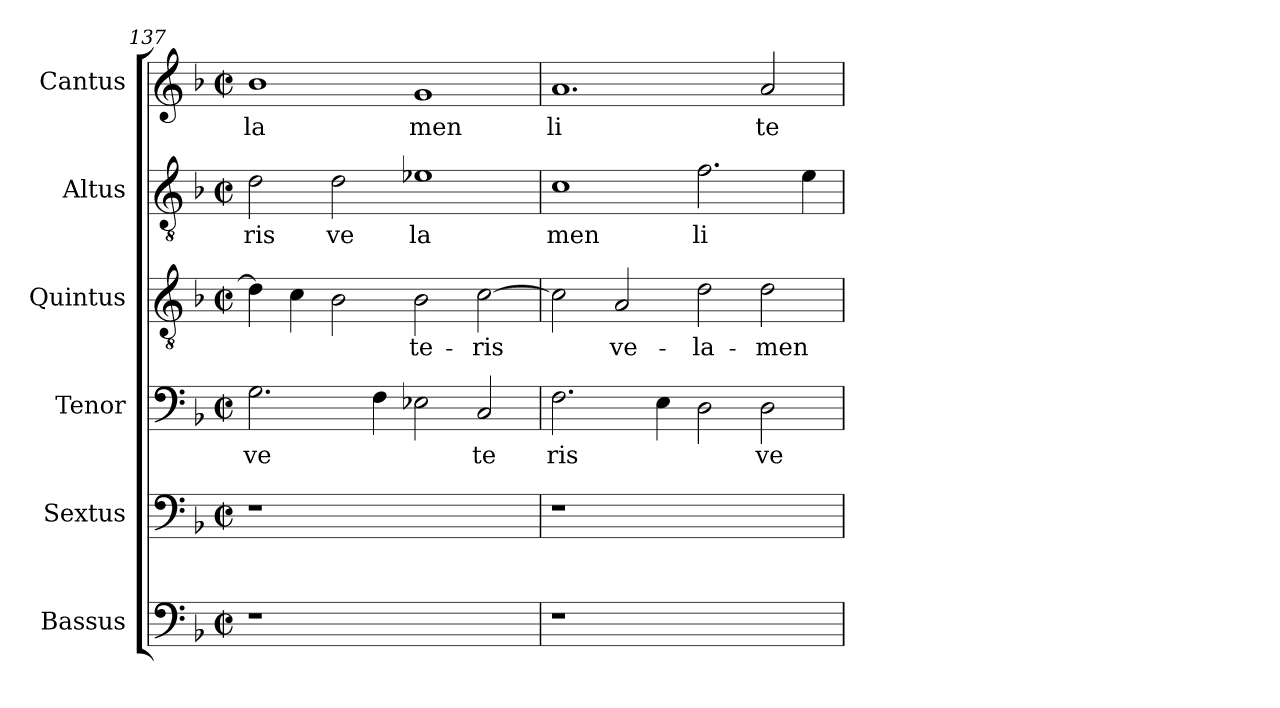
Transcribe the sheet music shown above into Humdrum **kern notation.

**kern	**kern	**kern	**text	**kern	**text	**kern	**text	**kern	**text
*part6	*part5	*part4	*part4	*part3	*part3	*part2	*part2	*part1	*part1
*staff6	*staff5	*staff4	*staff4	*staff3	*staff3	*staff2	*staff2	*staff1	*staff1
*I"Bassus	*I"Sextus	*I"Tenor	*	*I"Quintus	*	*I"Altus	*	*I"Cantus	*
*clefF4	*clefF4	*clefF4	*	*clefGv2	*	*clefGv2	*	*clefG2	*
*k[b-]	*k[b-]	*k[b-]	*	*k[b-]	*	*k[b-]	*	*k[b-]	*
*F:	*F:	*F:	*	*F:	*	*F:	*	*F:	*
*M2/2	*M2/2	*M2/2	*	*M2/2	*	*M2/2	*	*M2/2	*
*met(c|)	*met(c|)	*met(c|)	*	*met(c|)	*	*met(c|)	*	*met(c|)	*
=137	=137	=137	=137	=137	=137	=137	=137	=137	=137
!	!	!	!LO:LY:b:cj	!	!	!	!LO:LY:b:cj	!	!LO:LY:b:cj
1r	1r	2.G\	ve	4d\]	.	2d\	ris	1b-	la
.	.	.	.	4c\	.	.	.	.	.
!	!	!	!	!	!	!	!LO:LY:b:cj	!	!
.	.	.	.	2B-\	.	2d\	ve	.	.
.	.	4F\	.	.	.	.	.	.	.
!	!	!	!	!	!LO:LY:b:cj	!	!LO:LY:b:cj	!	!LO:LY:b:cj
1ryy	1ryy	2E-X\	.	2B-\	-te-	1e-X	la	1g	men
!	!	!	!LO:LY:b:cj	!	!LO:LY:b:cj	!	!	!	!
.	.	2C/	te	[>2c\	-ris	.	.	.	.
=138	=138	=138	=138	=138	=138	=138	=138	=138	=138
!	!	!	!LO:LY:b:cj	!	!	!	!LO:LY:b:cj	!	!LO:LY:b:cj
1r	1r	2.F\	ris	2c\]	.	1c	men	1.a	li
!	!	!	!	!	!LO:LY:b:cj	!	!	!	!
.	.	.	.	2A/	ve-	.	.	.	.
.	.	4E\	.	.	.	.	.	.	.
!	!	!	!	!	!LO:LY:b:cj	!	!LO:LY:b:cj	!	!
1ryy	1ryy	2D\	.	2d\	-la-	2.f\	li	.	.
!	!	!	!LO:LY:b:cj	!	!LO:LY:b:cj	!	!	!	!LO:LY:b:cj
.	.	2D\	ve	2d\	-men	.	.	2a/	te
.	.	.	.	.	.	4e\	.	.	.
=	=	=	=	=	=	=	=	=	=
*-	*-	*-	*-	*-	*-	*-	*-	*-	*-
